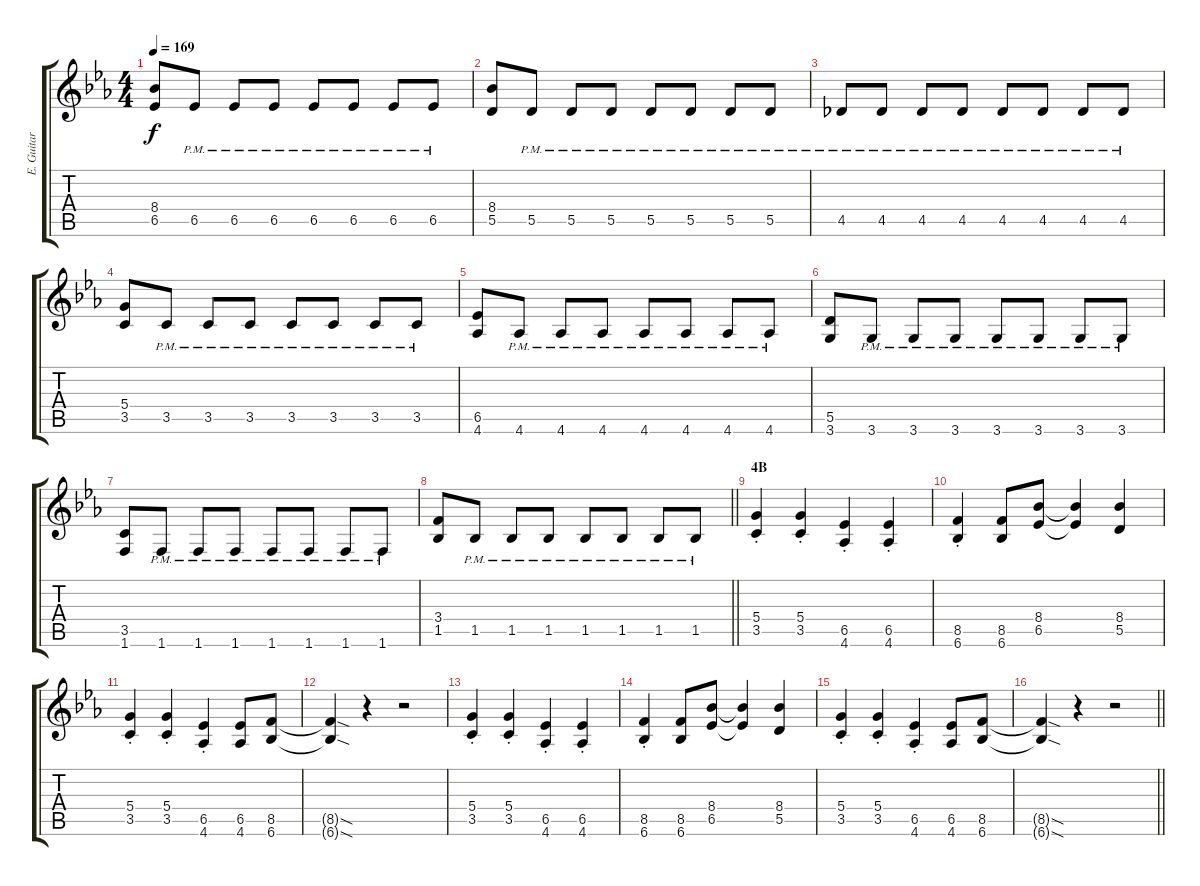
\track ("E. Guitar I" "E. Guitar ") {instrument overdrivenguitar}
\staff {score tabs}
\tuning (E4 B3 G3 D3 A2 E2) {hide}
\ts (4 4)
\tempo 169
\clef g2
\ks eb
(8.4 6.5).8{dy f} 6.5{pm}.8 6.5{pm}.8 6.5{pm}.8 6.5{pm}.8 6.5{pm}.8 6.5{pm}.8 6.5{pm}.8 |
(8.4 5.5).8 5.5{pm}.8 5.5{pm}.8 5.5{pm}.8 5.5{pm}.8 5.5{pm}.8 5.5{pm}.8 5.5{pm}.8 |
4.5{pm}.8 4.5{pm}.8 4.5{pm}.8 4.5{pm}.8 4.5{pm}.8 4.5{pm}.8 4.5{pm}.8 4.5{pm}.8 |
(5.4 3.5).8 3.5{pm}.8 3.5{pm}.8 3.5{pm}.8 3.5{pm}.8 3.5{pm}.8 3.5{pm}.8 3.5{pm}.8 |
(6.5 4.6).8 4.6{pm}.8 4.6{pm}.8 4.6{pm}.8 4.6{pm}.8 4.6{pm}.8 4.6{pm}.8 4.6{pm}.8 |
(5.5 3.6).8 3.6{pm}.8 3.6{pm}.8 3.6{pm}.8 3.6{pm}.8 3.6{pm}.8 3.6{pm}.8 3.6{pm}.8 |
(3.5 1.6).8 1.6{pm}.8 1.6{pm}.8 1.6{pm}.8 1.6{pm}.8 1.6{pm}.8 1.6{pm}.8 1.6{pm}.8 |
\barLineRight lightlight
(3.4 1.5).8 1.5{pm}.8 1.5{pm}.8 1.5{pm}.8 1.5{pm}.8 1.5{pm}.8 1.5{pm}.8 1.5{pm}.8 |
\section ("" "4B")
(5.4{st} 3.5{st}).4 (5.4{st} 3.5{st}).4 (6.5{st} 4.6{st}).4 (6.5{st} 4.6{st}).4 |
(8.5{st} 6.6{st}).4 (8.5 6.6).8 (8.4 6.5).8 (8.4{t} 6.5{t}).4 (8.4 5.5).4 |
(5.4{st} 3.5{st}).4 (5.4{st} 3.5{st}).4 (6.5{st} 4.6{st}).4 (6.5 4.6).8 (8.5 6.6).8 |
(8.5{sod t} 6.6{sod t}).4 r.4 r.2 |
(5.4{st} 3.5{st}).4 (5.4{st} 3.5{st}).4 (6.5{st} 4.6{st}).4 (6.5{st} 4.6{st}).4 |
(8.5{st} 6.6{st}).4 (8.5 6.6).8 (8.4 6.5).8 (8.4{t} 6.5{t}).4 (8.4 5.5).4 |
(5.4{st} 3.5{st}).4 (5.4{st} 3.5{st}).4 (6.5{st} 4.6{st}).4 (6.5 4.6).8 (8.5 6.6).8 |
\barLineRight lightlight
(8.5{sod t} 6.6{sod t}).4 r.4 r.2
